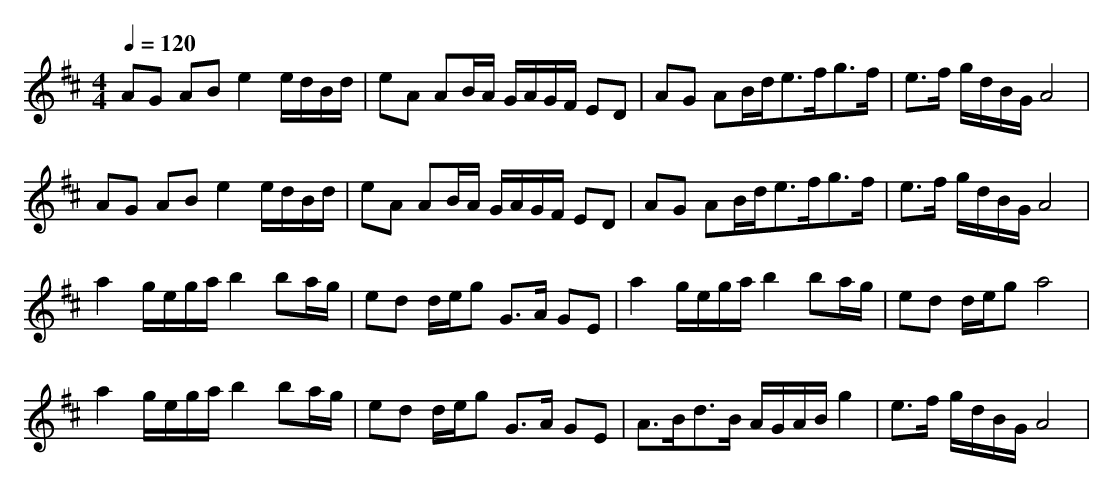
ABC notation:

X:1
T:
M: 4/4
L: 1/8
Q:1/4=120
K:D % 2 sharps
AG AB e2 e/2d/2B/2d/2|eA AB/2A/2 G/2A/2G/2F/2 ED|AG AB/2d<ef<gf/2|e3/2f/2 g/2d/2B/2G/2 A4|
AG AB e2 e/2d/2B/2d/2|eA AB/2A/2 G/2A/2G/2F/2 ED|AG AB/2d<ef<gf/2|e3/2f/2 g/2d/2B/2G/2 A4|
a2 g/2e/2g/2a/2 b2 ba/2g/2|ed d/2e/2g G3/2A/2 GE|a2 g/2e/2g/2a/2 b2 ba/2g/2|ed d/2e/2g a4|
a2 g/2e/2g/2a/2 b2 ba/2g/2|ed d/2e/2g G3/2A/2 GE|A3/2B<dB/2 A/2G/2A/2B/2 g2|e3/2f/2 g/2d/2B/2G/2 A4|
